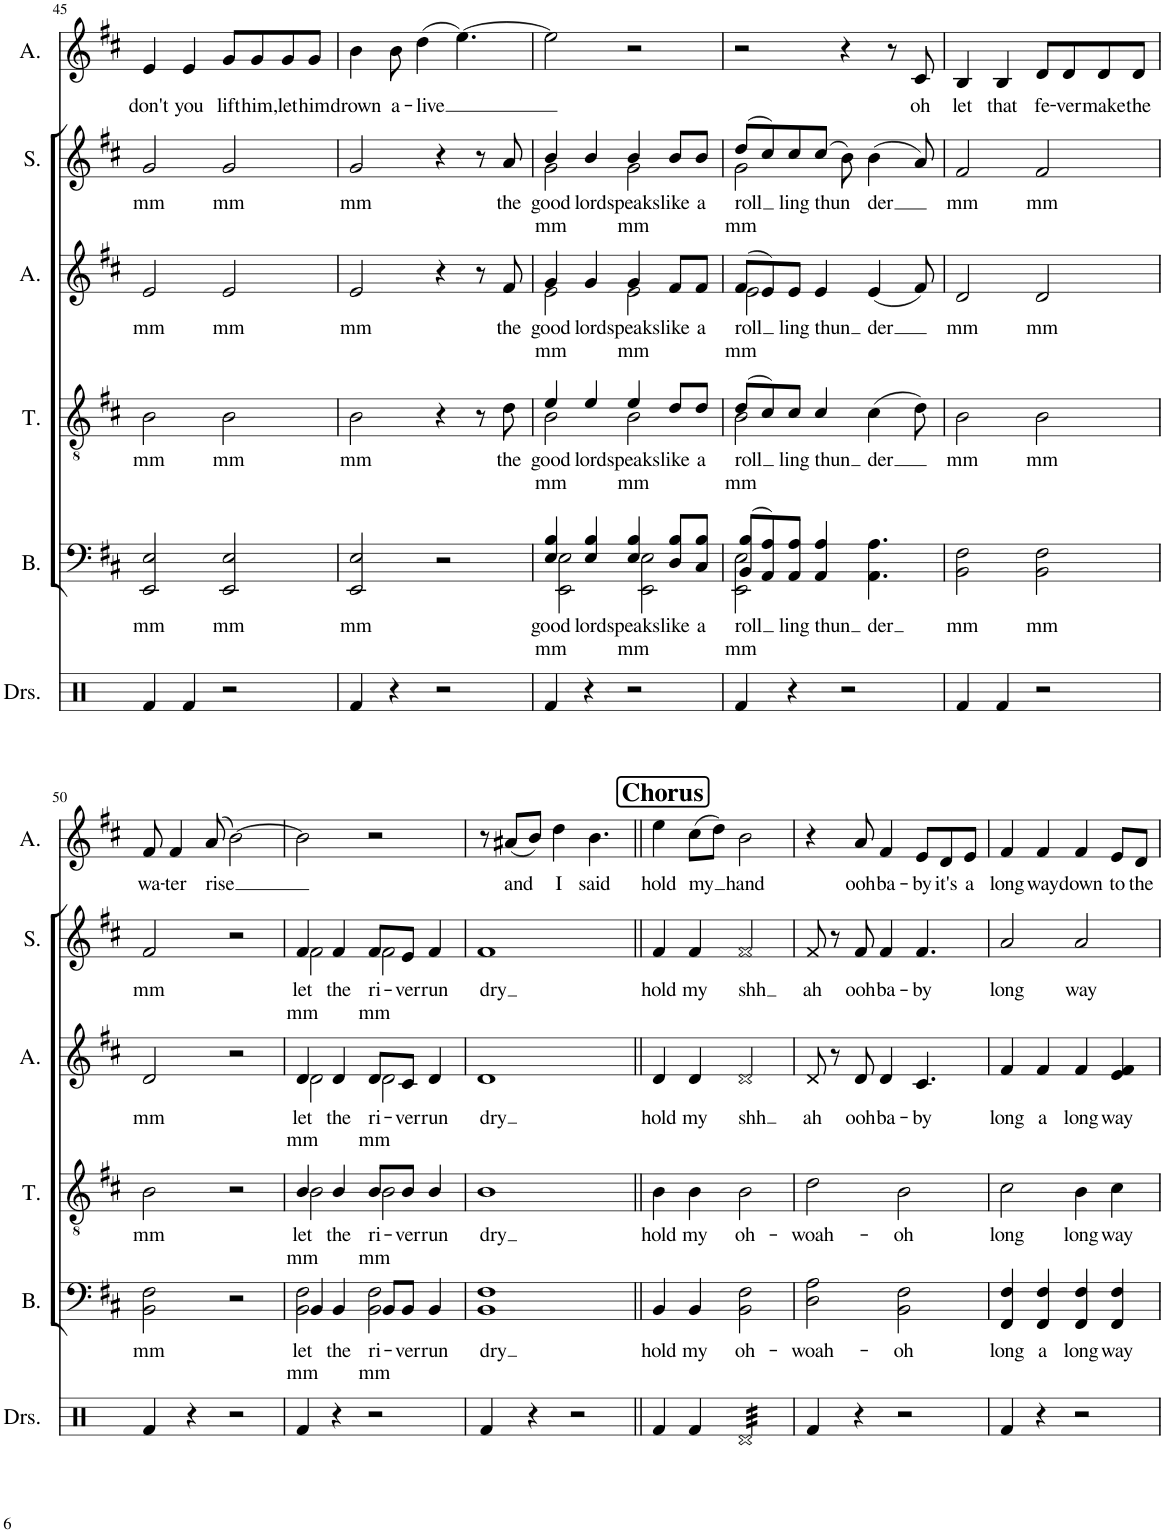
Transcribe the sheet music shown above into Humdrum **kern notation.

**kern	**kern	**text	**text	**kern	**text	**text	**kern	**text	**text	**kern	**text	**text	**kern	**text
*part6	*part5	*part5	*part5	*part4	*part4	*part4	*part3	*part3	*part3	*part2	*part2	*part2	*part1	*part1
*staff6	*staff5	*staff5	*staff5	*staff4	*staff4	*staff4	*staff3	*staff3	*staff3	*staff2	*staff2	*staff2	*staff1	*staff1
*I"Drumset	*I"Bass	*	*	*I"Tenor	*	*	*I"Alto	*	*	*I"Soprano	*	*	*I"Alto	*
*I'Drs.	*I'B.	*	*	*I'T.	*	*	*I'A.	*	*	*I'S.	*	*	*I'A.	*
!!LO:PB:g=z
*clefX	*clefF4	*	*	*clefGv2	*	*	*clefG2	*	*	*clefG2	*	*	*clefG2	*
*k[]	*k[f#c#]	*	*	*k[f#c#]	*	*	*k[f#c#]	*	*	*k[f#c#]	*	*	*k[f#c#]	*
*M2/2	*M2/2	*	*	*M2/2	*	*	*M2/2	*	*	*M2/2	*	*	*M2/2	*
*met(c|)	*met(c|)	*	*	*met(c|)	*	*	*met(c|)	*	*	*met(c|)	*	*	*met(c|)	*
=45	=45	=45	=45	=45	=45	=45	=45	=45	=45	=45	=45	=45	=45	=45
!	!	!LO:LY:b	!	!	!LO:LY:b	!	!	!LO:LY:b	!	!	!LO:LY:b	!	!	!LO:LY:b
4Rf/	2EE/ 2E/	mm	.	2B\	mm	.	2e/	mm	.	2g/	mm	.	4e/	don't
!	!	!	!	!	!	!	!	!	!	!	!	!	!	!LO:LY:b
4Rf/	.	.	.	.	.	.	.	.	.	.	.	.	4e/	you
!	!	!LO:LY:b	!	!	!LO:LY:b	!	!	!LO:LY:b	!	!	!LO:LY:b	!	!	!LO:LY:b
2r	2EE/ 2E/	mm	.	2B\	mm	.	2e/	mm	.	2g/	mm	.	8g/L	lift
!	!	!	!	!	!	!	!	!	!	!	!	!	!	!LO:LY:b
.	.	.	.	.	.	.	.	.	.	.	.	.	8g/	him,
!	!	!	!	!	!	!	!	!	!	!	!	!	!	!LO:LY:b
.	.	.	.	.	.	.	.	.	.	.	.	.	8g/	let
!	!	!	!	!	!	!	!	!	!	!	!	!	!	!LO:LY:b
.	.	.	.	.	.	.	.	.	.	.	.	.	8g/J	him
=46	=46	=46	=46	=46	=46	=46	=46	=46	=46	=46	=46	=46	=46	=46
!	!	!LO:LY:b	!	!	!LO:LY:b	!	!	!LO:LY:b	!	!	!LO:LY:b	!	!	!LO:LY:b
4Rf/	2EE/ 2E/	mm	.	2B\	mm	.	2e/	mm	.	2g/	mm	.	4b\	drown
!	!	!	!	!	!	!	!	!	!	!	!	!	!	!LO:LY:b
4r	.	.	.	.	.	.	.	.	.	.	.	.	8b\	a-
!	!	!	!	!	!	!	!	!	!	!	!	!	!	!LO:LY:b
.	.	.	.	.	.	.	.	.	.	.	.	.	(4dd\	-live
2r	2r	.	.	4r	.	.	4r	.	.	4r	.	.	.	.
.	.	.	.	.	.	.	.	.	.	.	.	.	[4.ee\)	.
.	.	.	.	8r	.	.	8r	.	.	8r	.	.	.	.
!	!	!	!	!	!LO:LY:b	!	!	!LO:LY:b	!	!	!LO:LY:b	!	!	!
.	.	.	.	8d\	the	.	8f#/	the	.	8a/	the	.	.	.
=47	=47	=47	=47	=47	=47	=47	=47	=47	=47	=47	=47	=47	=47	=47
!	!	!LO:LY:b	!	!	!	!	!	!	!	!	!	!	!	!
*	*^	*	*	*	*	*	*	*	*	*	*	*	*	*
!	!	!	!	!LO:LY:b	!	!LO:LY:b	!	!	!	!	!	!	!	!	!
*	*	*	*	*	*^	*	*	*	*	*	*	*	*	*	*
!	!	!	!	!	!	!	!	!LO:LY:b	!	!LO:LY:b	!	!	!	!	!	!
*	*	*	*	*	*	*	*	*	*^	*	*	*	*	*	*	*
!	!	!	!	!	!	!	!	!	!	!	!	!LO:LY:b	!	!LO:LY:b	!	!	!
*	*	*	*	*	*	*	*	*	*	*	*	*	*^	*	*	*	*
!	!	!	!	!	!	!	!	!	!	!	!	!	!	!	!	!LO:LY:b	!	!
4Rf/	4E/ 4B/	2EE\ 2E\	.	mm	4e/	2B\	.	mm	4g/	2e\	.	mm	4b/	2g\	.	mm	2ee\]	.
!	!	!	!LO:LY:b	!	!	!	!LO:LY:b	!	!	!	!LO:LY:b	!	!	!	!LO:LY:b	!	!	!
4r	4E/ 4B/	.	lord	.	4e/	.	lord	.	4g/	.	lord	.	4b/	.	lord	.	.	.
!	!	!	!LO:LY:b	!	!	!	!	!	!	!	!	!	!	!	!	!	!	!
!	!	!	!	!LO:LY:b	!	!	!LO:LY:b	!	!	!	!	!	!	!	!	!	!	!
!	!	!	!	!	!	!	!	!LO:LY:b	!	!	!LO:LY:b	!	!	!	!	!	!	!
!	!	!	!	!	!	!	!	!	!	!	!	!LO:LY:b	!	!	!LO:LY:b	!	!	!
!	!	!	!	!	!	!	!	!	!	!	!	!	!	!	!	!LO:LY:b	!	!
2r	4E/ 4B/	2EE\ 2E\	.	mm	4e/	2B\	.	mm	4g/	2e\	.	mm	4b/	2g\	.	mm	2r	.
!	!	!	!LO:LY:b	!	!	!	!LO:LY:b	!	!	!	!LO:LY:b	!	!	!	!LO:LY:b	!	!	!
.	8D/ 8B/L	.	like	.	8d/L	.	like	.	8f#/L	.	like	.	8b/L	.	like	.	.	.
!	!	!	!LO:LY:b	!	!	!	!LO:LY:b	!	!	!	!LO:LY:b	!	!	!	!LO:LY:b	!	!	!
.	8C#/ 8B/J	.	a	.	8d/J	.	a	.	8f#/J	.	a	.	8b/J	.	a	.	.	.
=48	=48	=48	=48	=48	=48	=48	=48	=48	=48	=48	=48	=48	=48	=48	=48	=48	=48	=48
!	!	!	!LO:LY:b	!	!	!	!	!	!	!	!	!	!	!	!	!	!	!
!	!	!	!	!LO:LY:b	!	!	!LO:LY:b	!	!	!	!	!	!	!	!	!	!	!
!	!	!	!	!	!	!	!	!LO:LY:b	!	!	!LO:LY:b	!	!	!	!	!	!	!
!	!	!	!	!	!	!	!	!	!	!	!	!LO:LY:b	!	!	!LO:LY:b	!	!	!
!	!	!	!	!	!	!	!	!	!	!	!	!	!	!	!	!LO:LY:b	!	!
4Rf/	(8BB/ 8B/L	2EE\ 2E\	.	mm	(8d/L	2B\	.	mm	(8f#/L	2e\	.	mm	(8dd/L	2g\	.	mm	2r	.
.	8AA/ 8A/)	.	.	.	8c#/)	.	.	.	8e/)	.	.	.	8cc#/)	.	.	.	.	.
!	!	!	!LO:LY:b	!	!	!	!LO:LY:b	!	!	!	!LO:LY:b	!	!	!	!LO:LY:b	!	!	!
4r	8AA/ 8A/J	.	ling	.	8c#/J	.	ling	.	8e/J	.	ling	.	8cc#/	.	ling	.	.	.
!	!	!	!LO:LY:b	!	!	!	!LO:LY:b	!	!	!	!LO:LY:b	!	!	!	!LO:LY:b	!	!	!
.	4AA/ 4A/	.	thun	.	4c#/	.	thun	.	4e/	.	thun	.	(8cc#/J	.	thun	.	.	.
2r	.	2ryy	.	.	.	2ryy	.	.	.	2ryy	.	.	8b\)	2ryy	.	.	4r	.
!	!	!	!LO:LY:b	!	!	!	!LO:LY:b	!	!	!	!LO:LY:b	!	!	!	!LO:LY:b	!	!	!
.	4.AA\ 4.A\	.	der	.	(4c#\	.	der	.	(4e/	.	der	.	(4b\	.	der	.	.	.
.	.	.	.	.	.	.	.	.	.	.	.	.	.	.	.	.	8r	.
!	!	!	!	!	!	!	!	!	!	!	!	!	!	!	!	!	!	!LO:LY:b
.	.	.	.	.	8d\)	.	.	.	8f#/)	.	.	.	8a/)	.	.	.	8c#/	oh
*	*v	*v	*	*	*	*	*	*	*v	*v	*	*	*v	*v	*	*	*	*
*	*	*	*	*v	*v	*	*	*	*	*	*	*	*	*	*
=49	=49	=49	=49	=49	=49	=49	=49	=49	=49	=49	=49	=49	=49	=49
!	!	!LO:LY:b	!	!	!LO:LY:b	!	!	!LO:LY:b	!	!	!LO:LY:b	!	!	!LO:LY:b
4Rf/	2BB\ 2F#\	mm	.	2B\	mm	.	2d/	mm	.	2f#/	mm	.	4B/	let
!	!	!	!	!	!	!	!	!	!	!	!	!	!	!LO:LY:b
4Rf/	.	.	.	.	.	.	.	.	.	.	.	.	4B/	that
!	!	!LO:LY:b	!	!	!LO:LY:b	!	!	!LO:LY:b	!	!	!LO:LY:b	!	!	!LO:LY:b
2r	2BB\ 2F#\	mm	.	2B\	mm	.	2d/	mm	.	2f#/	mm	.	8d/L	fe-
!	!	!	!	!	!	!	!	!	!	!	!	!	!	!LO:LY:b
.	.	.	.	.	.	.	.	.	.	.	.	.	8d/	-ver
!	!	!	!	!	!	!	!	!	!	!	!	!	!	!LO:LY:b
.	.	.	.	.	.	.	.	.	.	.	.	.	8d/	make
!	!	!	!	!	!	!	!	!	!	!	!	!	!	!LO:LY:b
.	.	.	.	.	.	.	.	.	.	.	.	.	8d/J	the
!!LO:LB:g=z
=50	=50	=50	=50	=50	=50	=50	=50	=50	=50	=50	=50	=50	=50	=50
!	!	!LO:LY:b	!	!	!LO:LY:b	!	!	!LO:LY:b	!	!	!LO:LY:b	!	!	!LO:LY:b
4Rf/	2BB\ 2F#\	mm	.	2B\	mm	.	2d/	mm	.	2f#/	mm	.	8f#/	wa-
!	!	!	!	!	!	!	!	!	!	!	!	!	!	!LO:LY:b
.	.	.	.	.	.	.	.	.	.	.	.	.	4f#/	-ter
4r	.	.	.	.	.	.	.	.	.	.	.	.	.	.
!	!	!	!	!	!	!	!	!	!	!	!	!	!	!LO:LY:b
.	.	.	.	.	.	.	.	.	.	.	.	.	(8a/	rise
2r	2r	.	.	2r	.	.	2r	.	.	2r	.	.	[2b\)	.
=51	=51	=51	=51	=51	=51	=51	=51	=51	=51	=51	=51	=51	=51	=51
!	!	!LO:LY:b	!	!	!	!	!	!	!	!	!	!	!	!
*	*^	*	*	*	*	*	*	*	*	*	*	*	*	*
!	!	!	!	!LO:LY:b	!	!LO:LY:b	!	!	!	!	!	!	!	!	!
*	*	*	*	*	*^	*	*	*	*	*	*	*	*	*	*
!	!	!	!	!	!	!	!	!LO:LY:b	!	!LO:LY:b	!	!	!	!	!	!
*	*	*	*	*	*	*	*	*	*^	*	*	*	*	*	*	*
!	!	!	!	!	!	!	!	!	!	!	!	!LO:LY:b	!	!LO:LY:b	!	!	!
*	*	*	*	*	*	*	*	*	*	*	*	*	*^	*	*	*	*
!	!	!	!	!	!	!	!	!	!	!	!	!	!	!	!	!LO:LY:b	!	!
4Rf/	4BB/	2BB\ 2F#\	.	mm	4B/	2B\	.	mm	4d/	2d\	.	mm	4f#/	2f#\	.	mm	2b\]	.
!	!	!	!LO:LY:b	!	!	!	!LO:LY:b	!	!	!	!LO:LY:b	!	!	!	!LO:LY:b	!	!	!
4r	4BB/	.	the	.	4B/	.	the	.	4d/	.	the	.	4f#/	.	the	.	.	.
!	!	!	!LO:LY:b	!	!	!	!	!	!	!	!	!	!	!	!	!	!	!
!	!	!	!	!LO:LY:b	!	!	!LO:LY:b	!	!	!	!	!	!	!	!	!	!	!
!	!	!	!	!	!	!	!	!LO:LY:b	!	!	!LO:LY:b	!	!	!	!	!	!	!
!	!	!	!	!	!	!	!	!	!	!	!	!LO:LY:b	!	!	!LO:LY:b	!	!	!
!	!	!	!	!	!	!	!	!	!	!	!	!	!	!	!	!LO:LY:b	!	!
2r	8BB/L	2BB\ 2F#\	.	mm	8B/L	2B\	.	mm	8d/L	2d\	.	mm	8f#/L	2f#\	.	mm	2r	.
!	!	!	!LO:LY:b	!	!	!	!LO:LY:b	!	!	!	!LO:LY:b	!	!	!	!LO:LY:b	!	!	!
.	8BB/J	.	-ver	.	8B/J	.	-ver	.	8c#/J	.	-ver	.	8e/J	.	-ver	.	.	.
!	!	!	!LO:LY:b	!	!	!	!LO:LY:b	!	!	!	!LO:LY:b	!	!	!	!LO:LY:b	!	!	!
.	4BB/	.	run	.	4B/	.	run	.	4d/	.	run	.	4f#/	.	run	.	.	.
*	*v	*v	*	*	*	*	*	*	*v	*v	*	*	*v	*v	*	*	*	*
*	*	*	*	*v	*v	*	*	*	*	*	*	*	*	*	*
=52	=52	=52	=52	=52	=52	=52	=52	=52	=52	=52	=52	=52	=52	=52
!	!	!LO:LY:b	!	!	!LO:LY:b	!	!	!LO:LY:b	!	!	!LO:LY:b	!	!	!
4Rf/	1BB 1F#	dry	.	1B	dry	.	1d	dry	.	1f#	dry	.	8r	.
!	!	!	!	!	!	!	!	!	!	!	!	!	!	!LO:LY:b
.	.	.	.	.	.	.	.	.	.	.	.	.	(8a#X/L	and
4r	.	.	.	.	.	.	.	.	.	.	.	.	8b/J)	.
!	!	!	!	!	!	!	!	!	!	!	!	!	!	!LO:LY:b
.	.	.	.	.	.	.	.	.	.	.	.	.	4dd\	I
2r	.	.	.	.	.	.	.	.	.	.	.	.	.	.
!	!	!	!	!	!	!	!	!	!	!	!	!	!	!LO:LY:b
.	.	.	.	.	.	.	.	.	.	.	.	.	4.b\	said
!!LO:REH:place=s1:a:B:cj:fs=14:t=Chorus
=53||	=53||	=53||	=53||	=53||	=53||	=53||	=53||	=53||	=53||	=53||	=53||	=53||	=53||	=53||
!	!	!LO:LY:b	!	!	!LO:LY:b	!	!	!LO:LY:b	!	!	!LO:LY:b	!	!	!LO:LY:b
4Rf/	4BB/	hold	.	4B\	hold	.	4d/	hold	.	4f#/	hold	.	4ee\	hold
!	!	!LO:LY:b	!	!	!LO:LY:b	!	!	!LO:LY:b	!	!	!LO:LY:b	!	!	!LO:LY:b
4Rf/	4BB/	my	.	4B\	my	.	4d/	my	.	4f#/	my	.	(8cc#\L	my
.	.	.	.	.	.	.	.	.	.	.	.	.	8dd\J)	.
!	!	!LO:LY:b	!	!	!LO:LY:b	!	!	!LO:LY:b	!	!	!LO:LY:b	!	!	!LO:LY:b
*tremolo	*	*	*	*	*	*	*	*	*	*	*	*	*	*
32Rd/LLL	2BB\ 2F#\	oh-	.	2B\	oh-	.	2d/	shh	.	2f#/	shh	.	2b\	hand
32Rd/	.	.	.	.	.	.	.	.	.	.	.	.	.	.
32Rd/	.	.	.	.	.	.	.	.	.	.	.	.	.	.
32Rd/	.	.	.	.	.	.	.	.	.	.	.	.	.	.
32Rd/	.	.	.	.	.	.	.	.	.	.	.	.	.	.
32Rd/	.	.	.	.	.	.	.	.	.	.	.	.	.	.
32Rd/	.	.	.	.	.	.	.	.	.	.	.	.	.	.
32Rd/	.	.	.	.	.	.	.	.	.	.	.	.	.	.
32Rd/	.	.	.	.	.	.	.	.	.	.	.	.	.	.
32Rd/	.	.	.	.	.	.	.	.	.	.	.	.	.	.
32Rd/	.	.	.	.	.	.	.	.	.	.	.	.	.	.
32Rd/	.	.	.	.	.	.	.	.	.	.	.	.	.	.
32Rd/	.	.	.	.	.	.	.	.	.	.	.	.	.	.
32Rd/	.	.	.	.	.	.	.	.	.	.	.	.	.	.
32Rd/	.	.	.	.	.	.	.	.	.	.	.	.	.	.
32Rd/JJJ	.	.	.	.	.	.	.	.	.	.	.	.	.	.
*Xtremolo	*	*	*	*	*	*	*	*	*	*	*	*	*	*
=54	=54	=54	=54	=54	=54	=54	=54	=54	=54	=54	=54	=54	=54	=54
!	!	!LO:LY:b	!	!	!LO:LY:b	!	!	!LO:LY:b	!	!	!LO:LY:b	!	!	!
4Rf/	2D\ 2A\	-woah-	.	2d\	-woah-	.	8d/	ah	.	8f#/	ah	.	4r	.
.	.	.	.	.	.	.	8r	.	.	8r	.	.	.	.
!	!	!	!	!	!	!	!	!LO:LY:b	!	!	!LO:LY:b	!	!	!LO:LY:b
4r	.	.	.	.	.	.	8d/	ooh	.	8f#/	ooh	.	8a/	ooh
!	!	!	!	!	!	!	!	!LO:LY:b	!	!	!LO:LY:b	!	!	!LO:LY:b
.	.	.	.	.	.	.	4d/	ba-	.	4f#/	ba-	.	4f#/	ba-
!	!	!LO:LY:b	!	!	!LO:LY:b	!	!	!	!	!	!	!	!	!
2r	2BB\ 2F#\	-oh	.	2B\	-oh	.	.	.	.	.	.	.	.	.
!	!	!	!	!	!	!	!	!LO:LY:b	!	!	!LO:LY:b	!	!	!LO:LY:b
.	.	.	.	.	.	.	4.c#/	-by	.	4.f#/	-by	.	8e/L	-by
!	!	!	!	!	!	!	!	!	!	!	!	!	!	!LO:LY:b
.	.	.	.	.	.	.	.	.	.	.	.	.	8d/	it's
!	!	!	!	!	!	!	!	!	!	!	!	!	!	!LO:LY:b
.	.	.	.	.	.	.	.	.	.	.	.	.	8e/J	a
=55	=55	=55	=55	=55	=55	=55	=55	=55	=55	=55	=55	=55	=55	=55
!	!	!LO:LY:b	!	!	!LO:LY:b	!	!	!LO:LY:b	!	!	!LO:LY:b	!	!	!LO:LY:b
4Rf/	4FF#/ 4F#/	long	.	2c#\	long	.	4f#/	long	.	2a/	long	.	4f#/	long
!	!	!LO:LY:b	!	!	!	!	!	!LO:LY:b	!	!	!	!	!	!LO:LY:b
4r	4FF#/ 4F#/	a	.	.	.	.	4f#/	a	.	.	.	.	4f#/	way
!	!	!LO:LY:b	!	!	!LO:LY:b	!	!	!LO:LY:b	!	!	!LO:LY:b	!	!	!LO:LY:b
2r	4FF#/ 4F#/	long	.	4B\	long	.	4f#/	long	.	2a/	way	.	4f#/	down
!	!	!LO:LY:b	!	!	!LO:LY:b	!	!	!LO:LY:b	!	!	!	!	!	!LO:LY:b
.	4FF#/ 4F#/	way	.	4c#\	way	.	4e/ 4f#/	way	.	.	.	.	8e/L	to
!	!	!	!	!	!	!	!	!	!	!	!	!	!	!LO:LY:b
.	.	.	.	.	.	.	.	.	.	.	.	.	8d/J	the
=	=	=	=	=	=	=	=	=	=	=	=	=	=	=
*-	*-	*-	*-	*-	*-	*-	*-	*-	*-	*-	*-	*-	*-	*-
